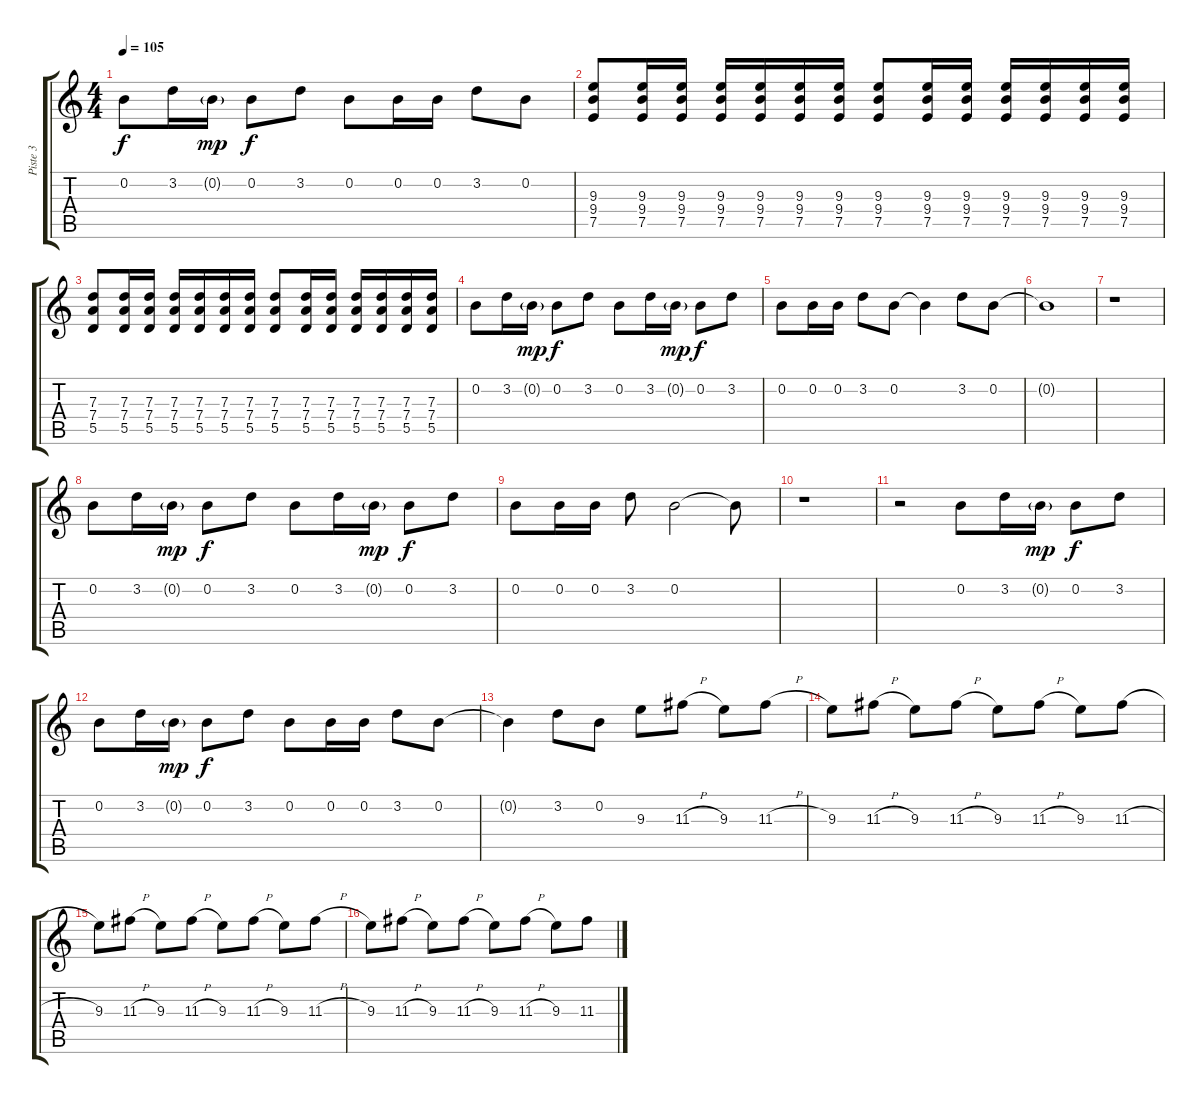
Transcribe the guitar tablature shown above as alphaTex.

\track ("Piste 3" "Piste 3") {instrument overdrivenguitar}
\staff {score tabs}
\tuning (E4 B3 G3 D3 A2 E2) {hide}
\ts (4 4)
\tempo 105
\clef g2
\ks c
0.2.8{dy f} 3.2.16 0.2{g}.16{dy mp} 0.2.8{dy f} 3.2.8 0.2.8 0.2.16 0.2.16 3.2.8 0.2.8 |
(9.3 9.4 7.5).8 (9.3 9.4 7.5).16 (9.3 9.4 7.5).16 (9.3 9.4 7.5).16 (9.3 9.4 7.5).16 (9.3 9.4 7.5).16 (9.3 9.4 7.5).16 (9.3 9.4 7.5).8 (9.3 9.4 7.5).16 (9.3 9.4 7.5).16 (9.3 9.4 7.5).16 (9.3 9.4 7.5).16 (9.3 9.4 7.5).16 (9.3 9.4 7.5).16 |
(7.3 7.4 5.5).8 (7.3 7.4 5.5).16 (7.3 7.4 5.5).16 (7.3 7.4 5.5).16 (7.3 7.4 5.5).16 (7.3 7.4 5.5).16 (7.3 7.4 5.5).16 (7.3 7.4 5.5).8 (7.3 7.4 5.5).16 (7.3 7.4 5.5).16 (7.3 7.4 5.5).16 (7.3 7.4 5.5).16 (7.3 7.4 5.5).16 (7.3 7.4 5.5).16 |
0.2.8 3.2.16 0.2{g}.16{dy mp} 0.2.8{dy f} 3.2.8 0.2.8 3.2.16 0.2{g}.16{dy mp} 0.2.8{dy f} 3.2.8 |
0.2.8 0.2.16 0.2.16 3.2.8 0.2.8 0.2{t}.4 3.2.8 0.2.8 |
0.2{t}.1 |
r.1 |
0.2.8 3.2.16 0.2{g}.16{dy mp} 0.2.8{dy f} 3.2.8 0.2.8 3.2.16 0.2{g}.16{dy mp} 0.2.8{dy f} 3.2.8 |
0.2.8 0.2.16 0.2.16 3.2.8 0.2.2 0.2{t}.8 |
r.1 |
r.2 0.2.8 3.2.16 0.2{g}.16{dy mp} 0.2.8{dy f} 3.2.8 |
0.2.8 3.2.16 0.2{g}.16{dy mp} 0.2.8{dy f} 3.2.8 0.2.8 0.2.16 0.2.16 3.2.8 0.2.8 |
0.2{t}.4 3.2.8 0.2.8 9.3.8 11.3{h}.8 9.3.8 11.3{h}.8 |
9.3.8 11.3{h}.8 9.3.8 11.3{h}.8 9.3.8 11.3{h}.8 9.3.8 11.3{h}.8 |
9.3.8 11.3{h}.8 9.3.8 11.3{h}.8 9.3.8 11.3{h}.8 9.3.8 11.3{h}.8 |
9.3.8 11.3{h}.8 9.3.8 11.3{h}.8 9.3.8 11.3{h}.8 9.3.8 11.3{h}.8
